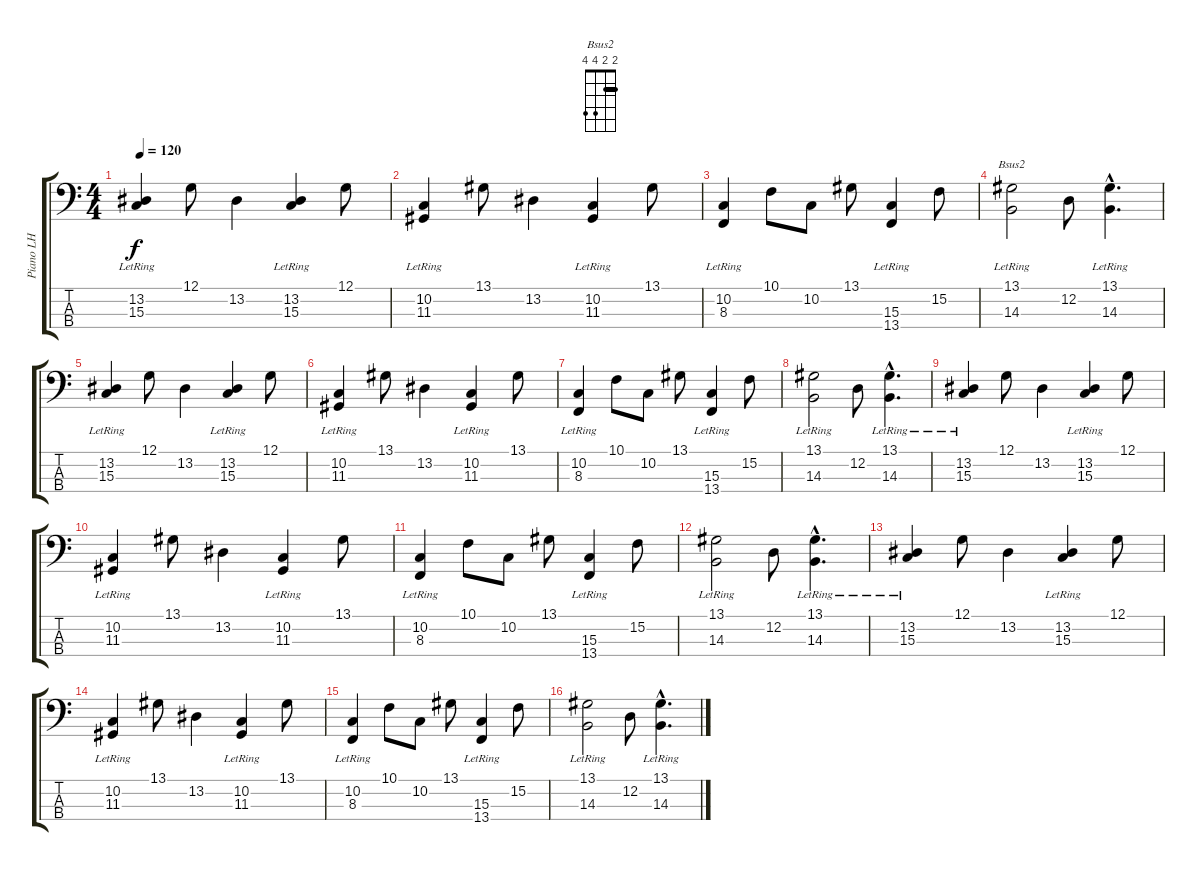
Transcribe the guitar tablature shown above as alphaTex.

\track ("Piano LH" "Piano LH") {instrument acousticgrandpiano}
\staff {score tabs}
\tuning (G2 D2 A1 E1) {hide}
\chord ("Bsus2" 2 2 4 4) {barre 2}
\ts (4 4)
\tempo 120
\clef f4
\ks c
(13.2{lr} 15.3{lr}).4{dy f} 12.1.8 13.2.4 (13.2{lr} 15.3{lr}).4 12.1.8 |
(10.2{lr} 11.3{lr}).4 13.1.8 13.2.4 (10.2{lr} 11.3{lr}).4 13.1.8 |
(10.2{lr} 8.3{lr}).4 10.1.8 10.2.8 13.1.8 (15.3{lr} 13.4{lr}).4 15.2.8 |
(13.1{lr} 14.3{lr}).2{ch "Bsus2"} 12.2.8 (13.1{hac lr} 14.3{hac lr}).4{d} |
(13.2{lr} 15.3{lr}).4 12.1.8 13.2.4 (13.2{lr} 15.3{lr}).4 12.1.8 |
(10.2{lr} 11.3{lr}).4 13.1.8 13.2.4 (10.2{lr} 11.3{lr}).4 13.1.8 |
(10.2{lr} 8.3{lr}).4 10.1.8 10.2.8 13.1.8 (15.3{lr} 13.4{lr}).4 15.2.8 |
(13.1{lr} 14.3{lr}).2 12.2.8 (13.1{hac lr} 14.3{hac lr}).4{d} |
(13.2{lr} 15.3{lr}).4 12.1.8 13.2.4 (13.2{lr} 15.3{lr}).4 12.1.8 |
(10.2{lr} 11.3{lr}).4 13.1.8 13.2.4 (10.2{lr} 11.3{lr}).4 13.1.8 |
(10.2{lr} 8.3{lr}).4 10.1.8 10.2.8 13.1.8 (15.3{lr} 13.4{lr}).4 15.2.8 |
(13.1{lr} 14.3{lr}).2 12.2.8 (13.1{hac lr} 14.3{hac lr}).4{d} |
(13.2{lr} 15.3{lr}).4 12.1.8 13.2.4 (13.2{lr} 15.3{lr}).4 12.1.8 |
(10.2{lr} 11.3{lr}).4 13.1.8 13.2.4 (10.2{lr} 11.3{lr}).4 13.1.8 |
(10.2{lr} 8.3{lr}).4 10.1.8 10.2.8 13.1.8 (15.3{lr} 13.4{lr}).4 15.2.8 |
(13.1{lr} 14.3{lr}).2 12.2.8 (13.1{hac lr} 14.3{hac lr}).4{d}
